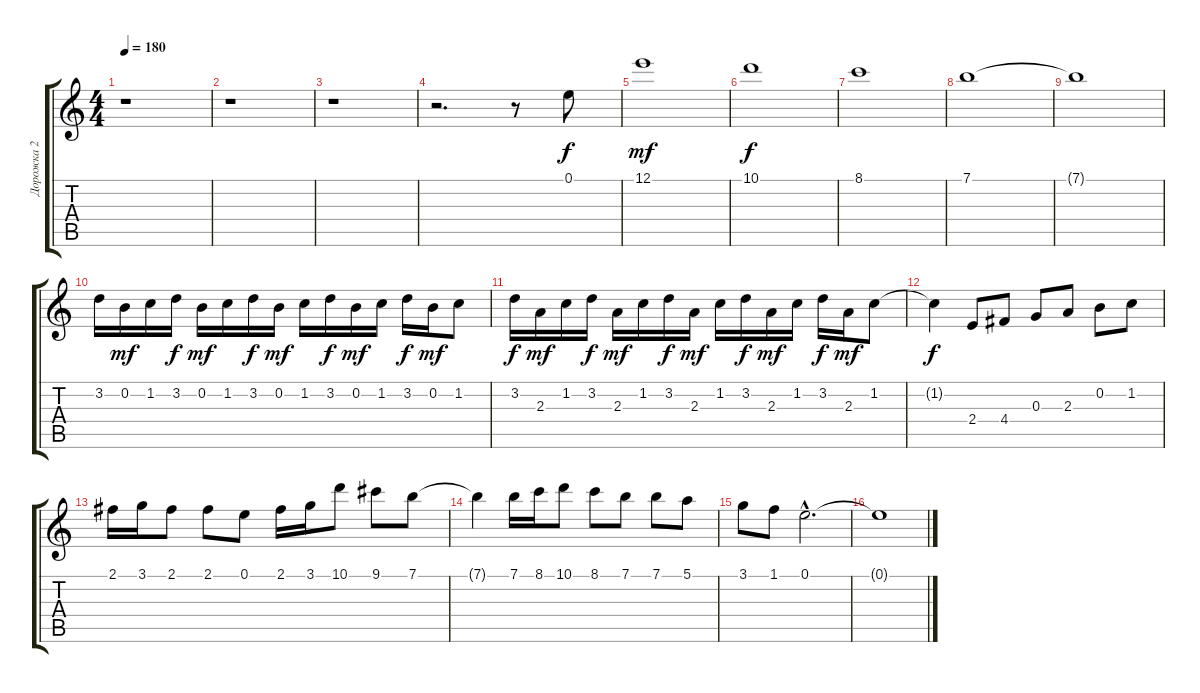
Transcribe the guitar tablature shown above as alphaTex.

\track ("Дорожка 2" "Дорожка 2") {instrument distortionguitar}
\staff {score tabs}
\tuning (E4 B3 G3 D3 A2 E2) {hide}
\ts (4 4)
\tempo 180
\clef g2
\ks c
r.1{dy f} |
r.1 |
r.1 |
r.2{d} r.8 0.1.8 |
12.1.1{dy mf} |
10.1.1{dy f} |
8.1.1 |
7.1.1 |
7.1{t}.1 |
3.2.16 0.2.16{dy mf} 1.2.16 3.2.16{dy f} 0.2.16{dy mf} 1.2.16 3.2.16{dy f} 0.2.16{dy mf} 1.2.16 3.2.16{dy f} 0.2.16{dy mf} 1.2.16 3.2.16{dy f} 0.2.16{dy mf} 1.2.8 |
3.2.16{dy f} 2.3.16{dy mf} 1.2.16 3.2.16{dy f} 2.3.16{dy mf} 1.2.16 3.2.16{dy f} 2.3.16{dy mf} 1.2.16 3.2.16{dy f} 2.3.16{dy mf} 1.2.16 3.2.16{dy f} 2.3.16{dy mf} 1.2.8 |
1.2{t}.4{dy f} 2.4.8 4.4.8 0.3.8 2.3.8 0.2.8 1.2.8 |
2.1.16 3.1.16 2.1.8 2.1.8 0.1.8 2.1.16 3.1.16 10.1.8 9.1.8 7.1.8 |
7.1{t}.4 7.1.16 8.1.16 10.1.8 8.1.8 7.1.8 7.1.8 5.1.8 |
3.1.8 1.1.8 0.1{hac}.2{d} |
0.1{t}.1
